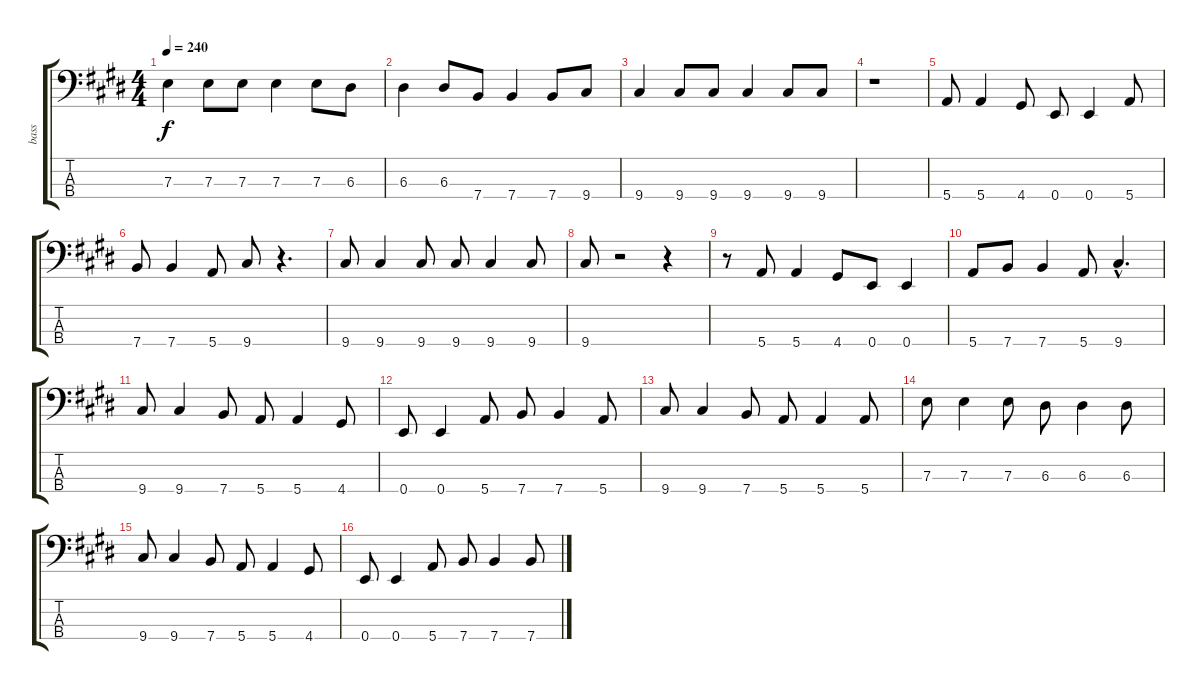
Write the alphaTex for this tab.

\track ("bass" "bass") {instrument electricbasspick}
\staff {score tabs}
\tuning (G2 D2 A1 E1) {hide}
\ts (4 4)
\tempo 240
\clef f4
\ks e
7.3.4{dy f} 7.3.8 7.3.8 7.3.4 7.3.8 6.3.8 |
6.3.4 6.3.8 7.4.8 7.4.4 7.4.8 9.4.8 |
9.4.4 9.4.8 9.4.8 9.4.4 9.4.8 9.4.8 |
r.1 |
5.4.8 5.4.4 4.4.8 0.4.8 0.4.4 5.4.8 |
7.4.8 7.4.4 5.4.8 9.4.8 r.4{d} |
9.4.8 9.4.4 9.4.8 9.4.8 9.4.4 9.4.8 |
9.4.8 r.2 r.4 |
r.8 5.4.8 5.4.4 4.4.8 0.4.8 0.4.4 |
5.4.8 7.4.8 7.4.4 5.4.8 9.4{hac}.4{d} |
9.4.8 9.4.4 7.4.8 5.4.8 5.4.4 4.4.8 |
0.4.8 0.4.4 5.4.8 7.4.8 7.4.4 5.4.8 |
9.4.8 9.4.4 7.4.8 5.4.8 5.4.4 5.4.8 |
7.3.8 7.3.4 7.3.8 6.3.8 6.3.4 6.3.8 |
9.4.8 9.4.4 7.4.8 5.4.8 5.4.4 4.4.8 |
0.4.8 0.4.4 5.4.8 7.4.8 7.4.4 7.4.8
